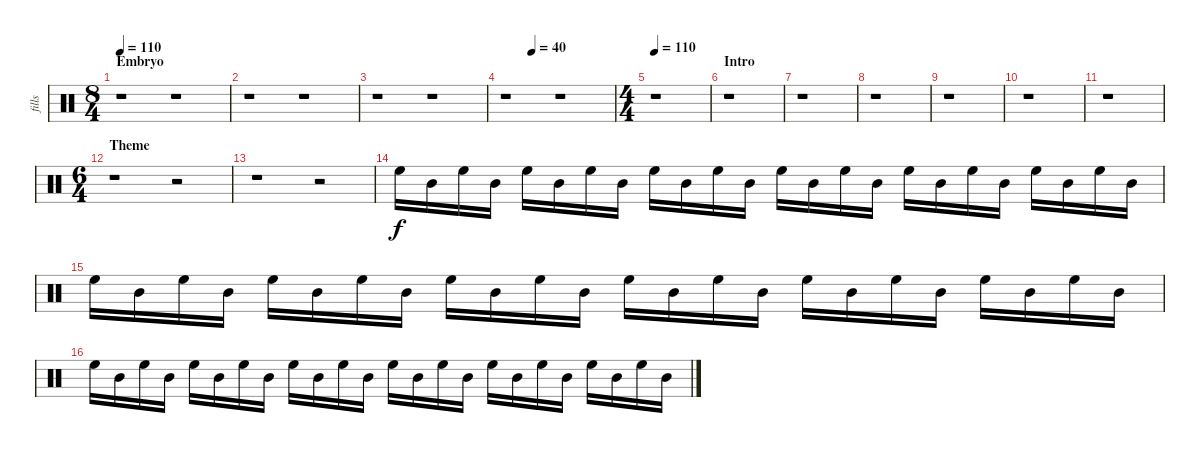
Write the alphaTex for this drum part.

\track ("fills" "fills") {instrument percussion}
\staff {score}
\articulation defaults
\ts (8 4)
\section ("" "Embryo")
\tempo 110
\tempo 90
\tempo 110
\clef neutral
\ks c
r.1{dy f} r.1 |
r.1 r.1 |
r.1 r.1 |
\tempo (40 0.25)
r.1 r.1 |
\ts (4 4)
\tempo 110
r.1 |
\section ("" "Intro")
r.1 |
r.1 |
r.1 |
r.1 |
r.1 |
r.1 |
\ts (6 4)
\section ("" "Theme")
r.1 r.2 |
r.1 r.2 |
"High Floor Tom (hit)".16 "Mid Tom (hit)".16 "High Floor Tom (hit)".16 "Mid Tom (hit)".16 "High Floor Tom (hit)".16 "Mid Tom (hit)".16 "High Floor Tom (hit)".16 "Mid Tom (hit)".16 "High Floor Tom (hit)".16 "Mid Tom (hit)".16 "High Floor Tom (hit)".16 "Mid Tom (hit)".16 "High Floor Tom (hit)".16 "Mid Tom (hit)".16 "High Floor Tom (hit)".16 "Mid Tom (hit)".16 "High Floor Tom (hit)".16 "Mid Tom (hit)".16 "High Floor Tom (hit)".16 "Mid Tom (hit)".16 "High Floor Tom (hit)".16 "Mid Tom (hit)".16 "High Floor Tom (hit)".16 "Mid Tom (hit)".16 |
"High Floor Tom (hit)".16 "Mid Tom (hit)".16 "High Floor Tom (hit)".16 "Mid Tom (hit)".16 "High Floor Tom (hit)".16 "Mid Tom (hit)".16 "High Floor Tom (hit)".16 "Mid Tom (hit)".16 "High Floor Tom (hit)".16 "Mid Tom (hit)".16 "High Floor Tom (hit)".16 "Mid Tom (hit)".16 "High Floor Tom (hit)".16 "Mid Tom (hit)".16 "High Floor Tom (hit)".16 "Mid Tom (hit)".16 "High Floor Tom (hit)".16 "Mid Tom (hit)".16 "High Floor Tom (hit)".16 "Mid Tom (hit)".16 "High Floor Tom (hit)".16 "Mid Tom (hit)".16 "High Floor Tom (hit)".16 "Mid Tom (hit)".16 |
"High Floor Tom (hit)".16 "Mid Tom (hit)".16 "High Floor Tom (hit)".16 "Mid Tom (hit)".16 "High Floor Tom (hit)".16 "Mid Tom (hit)".16 "High Floor Tom (hit)".16 "Mid Tom (hit)".16 "High Floor Tom (hit)".16 "Mid Tom (hit)".16 "High Floor Tom (hit)".16 "Mid Tom (hit)".16 "High Floor Tom (hit)".16 "Mid Tom (hit)".16 "High Floor Tom (hit)".16 "Mid Tom (hit)".16 "High Floor Tom (hit)".16 "Mid Tom (hit)".16 "High Floor Tom (hit)".16 "Mid Tom (hit)".16 "High Floor Tom (hit)".16 "Mid Tom (hit)".16 "High Floor Tom (hit)".16 "Mid Tom (hit)".16
